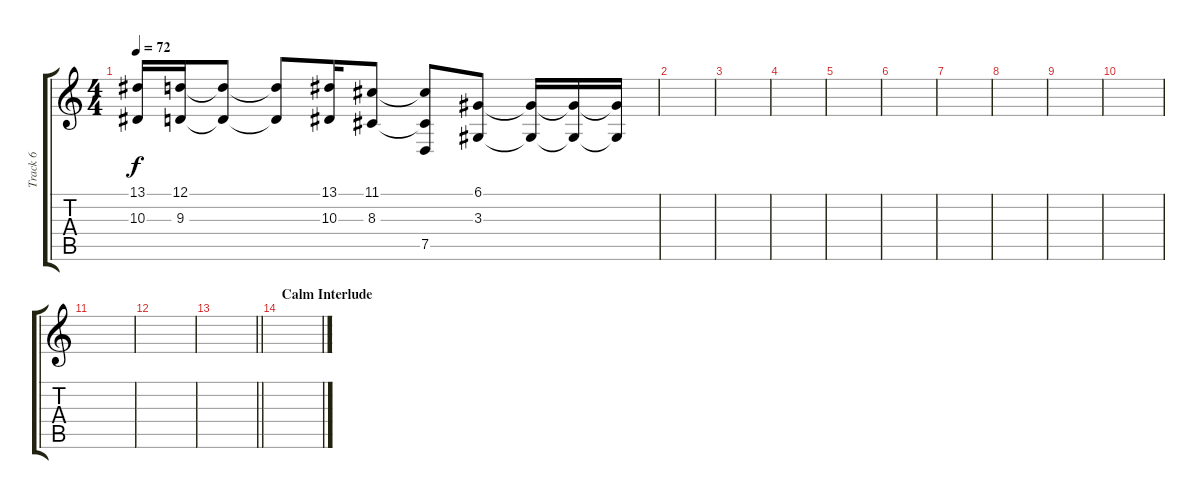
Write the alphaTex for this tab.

\track ("Track 6" "Track 6") {instrument stringensemble1}
\staff {score tabs}
\tuning (D4 A3 F3 C3 G2 C2) {hide}
\ts (4 4)
\tempo 72
\clef g2
\ks c
(13.1 10.3).16{dy f} (12.1 9.3).16 (12.1{t} 9.3{t}).8 (12.1{t} 9.3{t}).8 (13.1 10.3).16 (11.1 8.3).8 (11.1{t} 8.3{t} 7.5{t}).8 (6.1 3.3).8 (6.1{t} 3.3{t}).16 (6.1{t} 3.3{t}).16 (6.1{t} 3.3{t}).16 |
|
|
|
|
|
|
|
|
|
|
|
\barLineRight lightlight
|
\section ("" "Calm Interlude")
